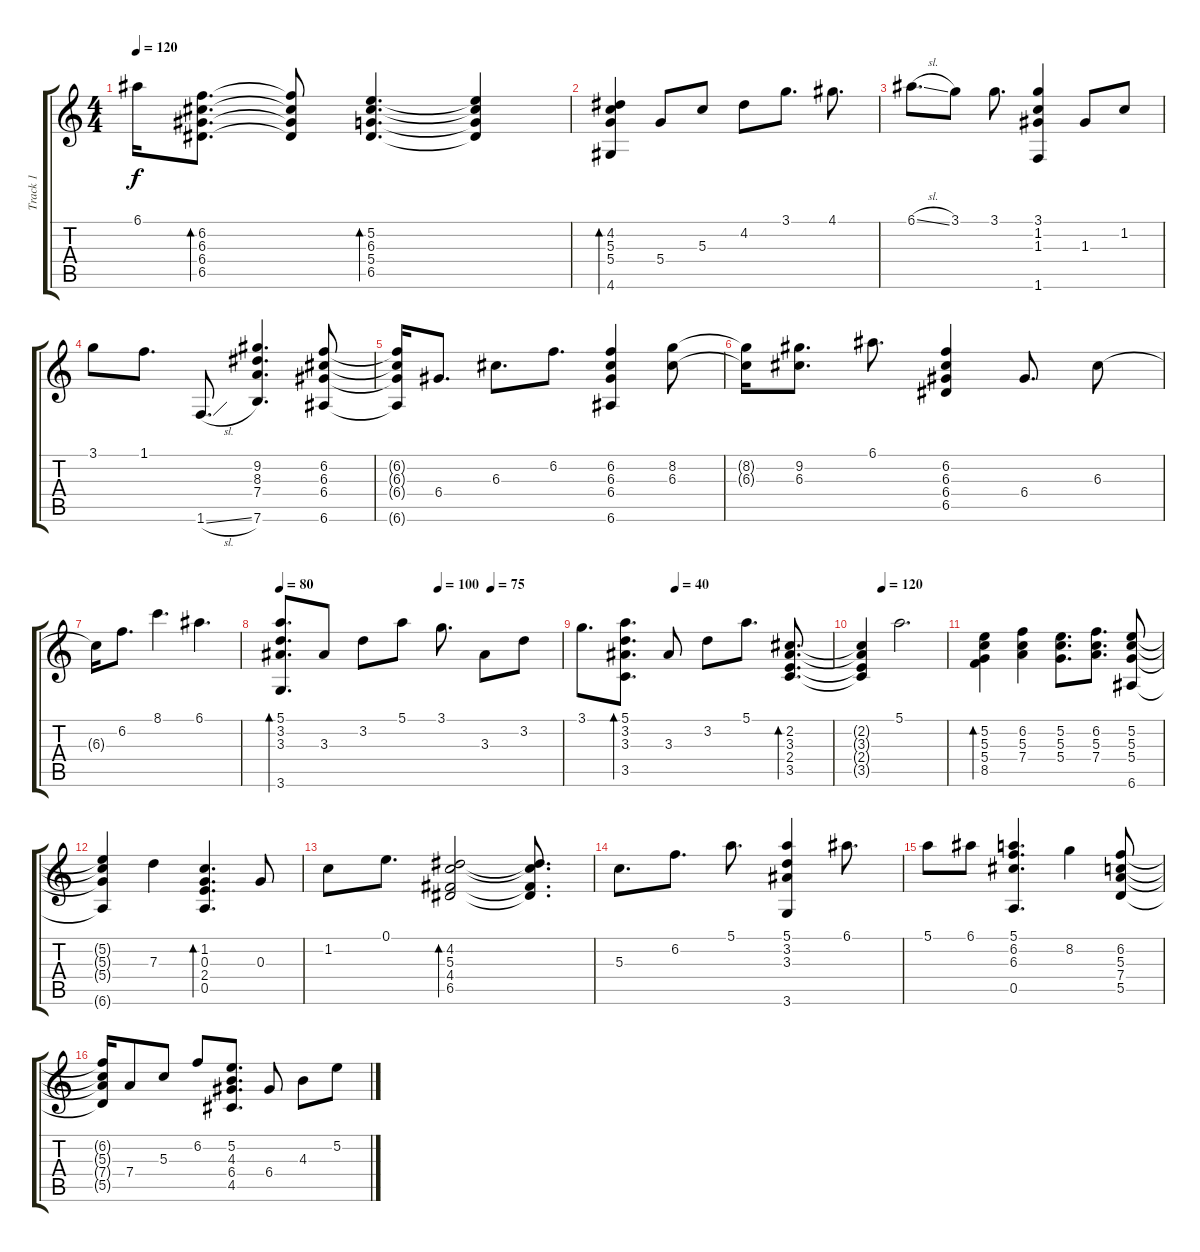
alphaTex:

\track ("Track 1" "Track 1") {instrument acousticguitarnylon}
\staff {score tabs}
\tuning (E4 B3 G3 D3 A2 E2) {hide}
\ts (4 4)
\tempo 120
\clef g2
\ks c
6.1{t}.16{dy f} (6.2 6.3 6.4 6.5).8{d bd 240} (6.2{t} 6.3{t} 6.4{t} 6.5{t}).8 (5.2 6.3 5.4 6.5).4{d bd 240} (5.2{t} 6.3{t} 5.4{t} 6.5{t}).4 |
(4.2 5.3 5.4 4.6).4{bd 240} 5.4.8 5.3.8 4.2.8 3.1.8{d} 4.1.8{d} |
6.1{sl}.8{d} 3.1.8 3.1.8{d} (3.1 1.2 1.3 1.6).4 1.3.8 1.2.8 |
3.1.8 1.1.8{d} 1.6{sl}.8{d} (9.2 8.3 7.4 7.6).4{d} (6.2 6.3 6.4 6.6).8 |
(6.2{t} 6.3{t} 6.4{t} 6.6{t}).16 6.4.8{d} 6.3.8{d} 6.2.8{d} (6.2 6.3 6.4 6.6).4 (8.2 6.3).8 |
(8.2{t} 6.3{t}).16 (9.2 6.3).8{d} 6.1.8{d} (6.2 6.3 6.4 6.5).4 6.4.8{d} 6.3.8 |
6.3{t}.16 6.2.8{d} 8.1.4{d} 6.1.4{d} |
\tempo 80
\tempo (100 0.5625)
\tempo (75 0.75)
(5.1 3.2 3.3 3.6).8{d bd 240} 3.3.8 3.2.8 5.1.8 3.1.8{d} 3.3.8 3.2.8 |
\tempo (40 0.375)
3.1.8{d} (5.1 3.2 3.3 3.5).8{d bd 240} 3.3.8 3.2.8 5.1.8{d} (2.2 3.3 2.4 3.5).8{d bd 480} |
\tempo (120 0.25)
(2.2{t} 3.3{t} 2.4{t} 3.5{t}).4 5.1.2{d} |
(5.2 5.3 5.4 8.5).4{bd 240} (6.2 5.3 7.4).4 (5.2 5.3 5.4).8{d} (6.2 5.3 7.4).8{d} (5.2 5.3 5.4 6.6).8 |
(5.2{t} 5.3{t} 5.4{t} 6.6{t}).4 7.3.4 (1.2 0.3 2.4 0.5).4{d bd 240} 0.3.8 |
1.2.8 0.1.8{d} (4.2 5.3 4.4 6.5).2{bd 480} (4.2{t} 5.3{t} 4.4{t} 6.5{t}).8{d} |
5.3.8{d} 6.2.8{d} 5.1.8{d} (5.1 3.2 3.3 3.6).4 6.1.8{d} |
5.1.8 6.1.8 (5.1 6.2 6.3 0.5).4{d} 8.2.4 (6.2 5.3 7.4 5.5).8 |
(6.2{t} 5.3{t} 7.4{t} 5.5{t}).16 7.4.8 5.3.8 6.2.8 (5.2 4.3 6.4 4.5).8{d} 6.4.8 4.3.8 5.2.8
